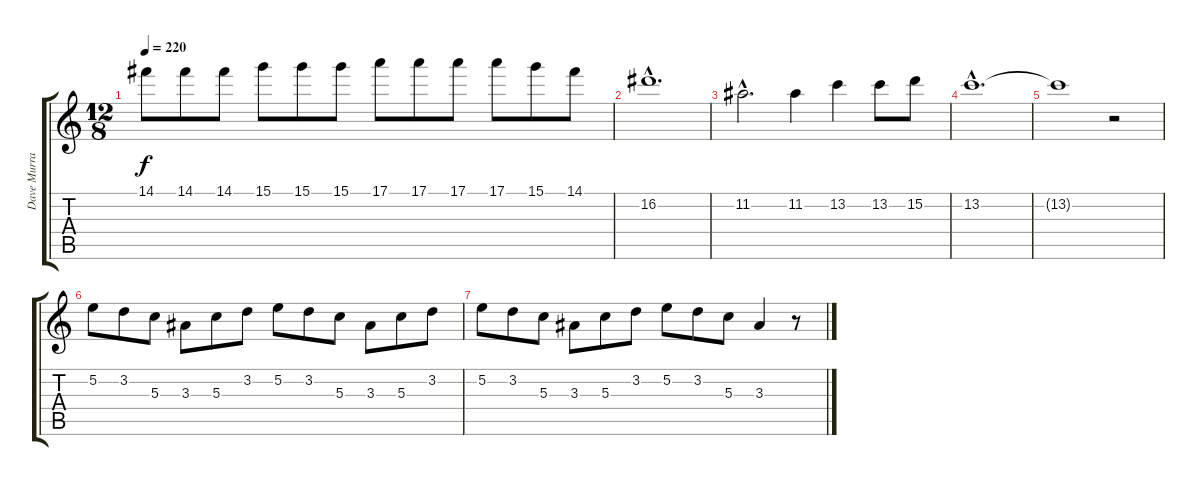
\track ("Dave Murray" "Dave Murra") {instrument distortionguitar}
\staff {score tabs}
\tuning (E4 B3 G3 D3 A2 E2) {hide}
\ts (12 8)
\tempo 220
\clef g2
\ks c
14.1.8{dy f} 14.1.8 14.1.8 15.1.8 15.1.8 15.1.8 17.1.8 17.1.8 17.1.8 17.1.8 15.1.8 14.1.8 |
16.2{hac}.1{d} |
11.2{hac}.2{d} 11.2.4 13.2.4 13.2.8 15.2.8 |
13.2{hac}.1{d} |
13.2{t}.1 r.2 |
5.2.8 3.2.8 5.3.8 3.3.8 5.3.8 3.2.8 5.2.8 3.2.8 5.3.8 3.3.8 5.3.8 3.2.8 |
5.2.8 3.2.8 5.3.8 3.3.8 5.3.8 3.2.8 5.2.8 3.2.8 5.3.8 3.3.4 r.8
